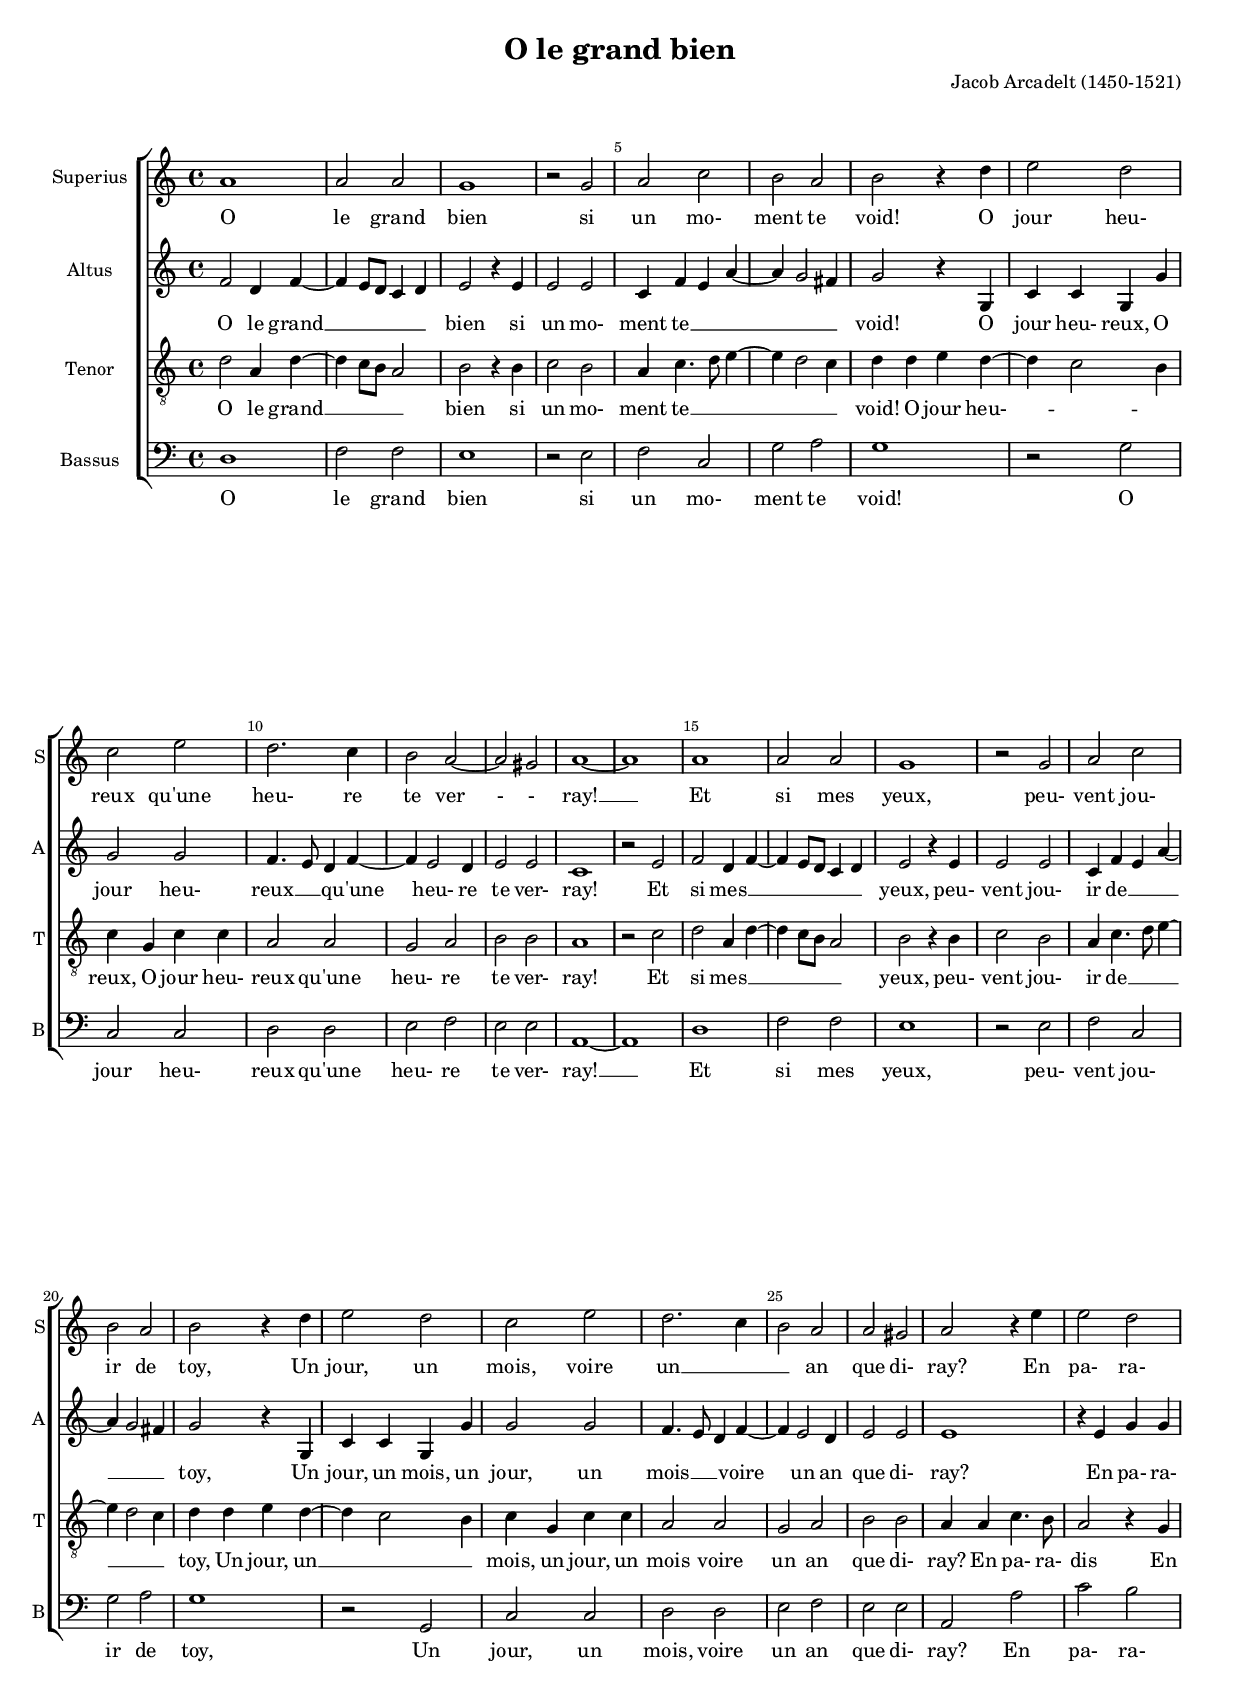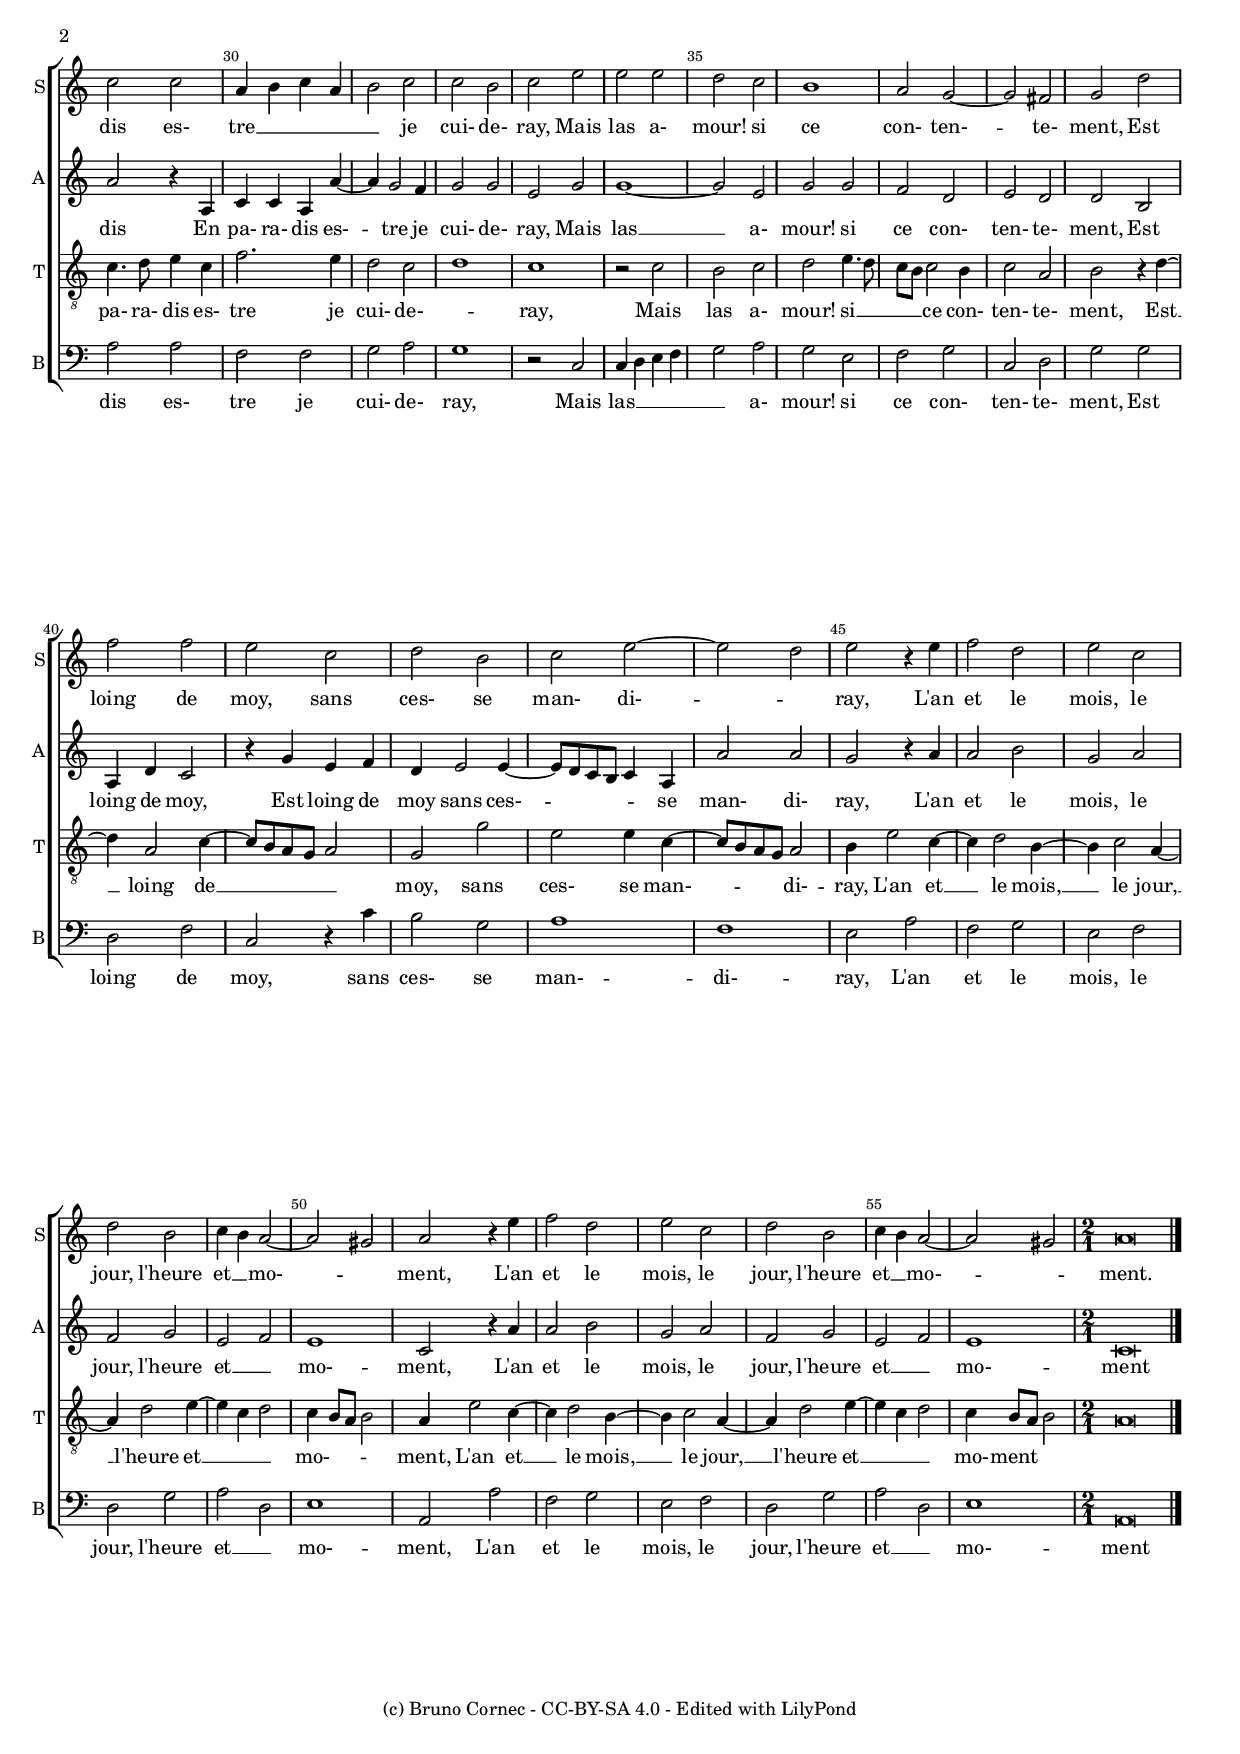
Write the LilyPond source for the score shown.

\version "2.20.0"
\include "italiano.ly"
#(set-global-staff-size 16)
\pointAndClickOff

\header {
    encodingsoftware =  "Lilypond"
    encodingdate =  "2022-07-24"
    composer =  "Jacob Arcadelt (1450-1521)"
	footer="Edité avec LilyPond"
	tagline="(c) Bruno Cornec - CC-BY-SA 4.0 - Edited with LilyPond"
	poet = ""
    title =  "O le grand bien"
    }

global={
  \key do \major \time 2/2
}

PartOne =  \relative la' {
    \clef "treble"
    la1 | % 1
    la2 la2 | % 2
    sol1 | % 3
    r2 sol2 | % 4
    la do | %5
    si la | %6
    si2 r4 re | %7
    mi2 re | %8
    do mi | %9
    re2. do4 | %10
    si2 la2~ | %11
    la sold | %12
    la1~ | %13
    la1 | %14
    la | %15
    la2 la | %16
    sol1 | %17
    r2 sol | %18
    la do | %19
    si la | %20
    si r4 re | %21
    mi2 re | %22
    do mi | %23
    re2. do4 | %24
    si2 la | %25
    la sold | %26
    la r4 mi' | %27
    mi2 re | %28
    do2 do | %29
    la4 si do la | %30
    si2 do | %31
    do si | %32
    do mi | %33
    mi mi | %34
    re do | %35
    si1 | %36
    la2 sol~ |%37
    sol fad | %38
    sol re' | %39
    fa fa | %40
    mi do | %41
    re si | %42
    do mi~ | %43
    mi re | %44
    mi r4 mi | %45
    fa2 re | %46
    mi do | %47
    re si | %48
    do4 si la2~ | %49
    la sold | %50
    la r4 mi' | %51
    fa2 re | %52
    mi do | %53
    re si | %54
    do4 si la2~ | %55
    la sold | %56
    \time 2/1
    la\breve | %57
    \bar "|."
    }

PartOneLyrics =  \lyricmode {\set ignoreMelismata = ##t 
    O le grand bien
    si un mo- ment te
    void! O jour heu- reux qu'une heu- re te ver - - ray! __ \skip1
    Et si mes yeux, peu- vent jou- ir de toy, Un
    jour, un mois, voire un __ \skip1 \skip2 an que di- ray? En pa- ra-
    dis es- tre __ \skip1 \skip1 \skip1 \skip1 je cui- de- ray, Mais las a- mour! si ce con- ten-
    -- \skip1 te- ment, Est loing de moy, sans ces- se man- di- --
    \skip1 \skip1 ray, L'an et le mois, le jour, l'heure et __ \skip1 mo- -- \skip1 \skip1
    ment, L'an et le mois, le jour, l'heure et __ \skip1 mo- -- \skip1 \skip1 ment.
    }

PartTwo =  \relative la' {
    \clef "treble" 
    fa2 re4 fa4~ | | % 1
    fa4 mi8 re do4 re | % 2
    mi2 r4 mi4 | % 3
    mi2 mi | %4
    do4 fa mi la~ |%5
    la sol2 fad4 |%6
    sol2 r4 sol,4 | %7
    do do sol sol' | %8
    sol2 sol | %9
    fa4. mi8 re4 fa4~ | %10
    fa mi2 re4 | %11
    mi2 mi | %12
    do1 |%13
    r2 mi | %14
    fa re4 fa~ | %15
    fa mi8 re do4 re | %16
    mi2 r4 mi | %17
    mi2 mi | %18
    do4 fa mi la~ | %19
    la sol2 fad4 | %20
    sol2 r4 sol, | %21
    do4 do sol sol' | %22
    sol2 sol | %23
    fa4. mi8 re4 fa~ | %24
    fa mi2 re4 | %25
    mi2 mi | %26
    mi1 | %27
    r4 mi sol sol | %28
    la2 r4 la,4 | %29
    do do la la'~ | %30
    la sol2 fa4 | %31
    sol2 sol | %32
    mi sol | %33
    sol1~ | %34
    sol2 mi | %35
    sol sol | %36
    fa re | %37
    mi2 re | %38
    re si | %39
    la4 re do2 | %40
    r4 sol' mi fa | %41
    re mi2 mi4~ | %42
    mi8 re do si do4 la | %43
    la'2 la | %44
    sol r4 la | %45
    la2 si | %46
    sol la | %47
    fa sol | %48
    mi fa | %49
    mi1 | %50
    do2 r4 la'4 | %51
    la2 si | %52
    sol la | %53
    fa sol | %54
    mi fa | %55
    mi1 | %56
    do\breve | %57
    \bar "|."
    }

PartTwoLyrics =  \lyricmode {\set ignoreMelismata = ##t 
    O le grand __ \skip1 \skip1 \skip1 \skip1 \skip1 bien
    si un mo- ment te __ \skip1 \skip1  \skip1  \skip1  \skip1 
    void! O jour heu- reux, O jour heu- reux __ \skip1 \skip1 qu'une \skip1 heu- re te ver- ray!
    Et si mes __ \skip1 \skip1 \skip1 \skip1 \skip1 \skip1 yeux, peu- vent jou- ir de __ \skip1 \skip1 \skip1 \skip1 \skip1 toy, Un jour, un 
    mois, un jour, un mois __ \skip1 \skip1 voire \skip1 un an que di- ray? En pa- ra-
    dis En pa- ra- dis es- -- \skip1 tre je cui- de- ray, Mais las __ \skip1 a- mour! si ce con-
    ten- te- ment, Est loing de moy, Est loing de moy sans ces- -- \skip1 \skip1 \skip1 \skip1 \skip1 se
    man- di- ray, L'an et le mois, le jour, l'heure et __ \skip1 mo- -- 
    ment, L'an et le mois, le jour, l'heure et __ \skip1 mo- -- ment
    }

PartThree =  \relative la {
    \clef "treble_8"
    re2 la4 re4~ | | % 1
    re4 do8 si la2 | % 2
    si2 r4 si4 | % 3
    do2 si | %4
    la4 do4. re8 mi4~ |%5
    mi re2 do4|%6
    re4 re mi re~ | %7
    re do2 si4 | %8
    do sol do do | %9
    la2 la | %10
    sol la | %11
    si si | %12
    la1 | %13
    r2 do | %14
    re la4 re~ | %15
    re do8 si la2 | %16
    si r4 si | %17
    do2 si | %18
    la4 do4. re8 mi4~ | %19
    mi re2 do4 | %20
    re re mi re~ | %21
    re do2 si4 | %22
    do sol do do | %23
    la2 la | %24
    sol la | %25
    si si |%26
    la4 la do4. si8 | %27
    la2 r4 sol | %28
    do4. re8 mi4 do | %29
    fa2. mi4 | %30
    re2 do | %31
    re1 | %32
    do1 | %33
    r2 do | %34
    si do | %35
    re mi4. re8 | %36
    do si do2 si4 | %37
    do2 la | %38
    si r4 re~ | %39
    re la2 do4~ | %40
    do8 si la sol la2 | %41
    sol sol' | %42
    mi mi4 do~ | %43
    do8 si la sol la2 | %44
    si4 mi2 do4~ | %45
    do re2 si4~ | %46
    si do2 la4~ | %47
    la re2 mi4~ | %48
    mi do re2 | %49
    do4 si8 la si2 | %50
    la4 mi'2 do4~ | %51
    do re2 si4~ | %52
    si do2 la4~ | %53
    la re2 mi4~ | %54
    mi do re2 | %55
    do4 si8 la si2 | %56
    \time 2/1
    la\breve | %57
    \bar "|."
    }

PartThreeLyrics =  \lyricmode {\set ignoreMelismata = ##t
    O le grand __ \skip1 \skip1 \skip1 \skip1 bien
    si un mo- ment te __ \skip1 \skip1  \skip1  \skip1  \skip1 
    void! O jour heu- -- \skip1 \skip1 \skip1 reux, O jour heu- reux qu'une heu- re te ver- ray!
    Et si mes __ \skip1 \skip1 \skip1 \skip1 \skip1 yeux, peu- vent jou- ir de __ \skip1 \skip1 \skip1 \skip1 \skip1 toy, Un jour, un 
    __ \skip1 \skip1 \skip1 mois, un jour, un mois voire un an que di- ray? En pa- ra- dis En
    pa- ra- dis es- tre je cui- de- -- \skip1 ray, Mais las a- mour! si __ \skip1 \skip1 \skip1 ce con-
    ten- te- ment, Est __ \skip1 loing de __ \skip1 \skip1 \skip1 \skip1 \skip1 moy, sans ces- se man- --
    \skip1 \skip1 \skip1 \skip1 di- -- ray, L'an et __ \skip1 le mois, __ \skip1 le jour, __ \skip1 l'heure et __ \skip1 \skip1 \skip1 mo- -- \skip1 \skip1 \skip1
    ment, L'an et __ \skip1 le mois, __ \skip1 le jour, __ \skip1 l'heure et __ \skip1 \skip1 \skip1 mo- -- ment
    }

PartFour =  \relative la, {
    \clef "bass" 
    re1 | % 1
    fa2 fa2 | % 2
    mi1 | % 3
    r2 mi2 | % 4
    fa do | %5
    sol' la | %6
    sol1 | %7
    r2 sol | %8
    do, do | %9
    re re | %10
    mi fa | %11
    mi mi | %12
    la,1~ | %13
    la | %14
    re | %15
    fa2 fa | %16
    mi1 | %17
    r2 mi | %18
    fa do | %19
    sol' la | %20
    sol1 | %21
    r2 sol, | %22
    do do | %23
    re re | %24
    mi fa | %25
    mi mi | %26
    la, la' | %27
    do si | %28
    la la | %29
    fa fa | %30
    sol la | %31
    sol1 | %32
    r2 do, | %33
    do4 re mi fa | %34
    sol2 la | %35
    sol mi | %36
    fa sol | %37
    do,2 re | %38
    sol sol | %39
    re fa | %40
    do r4 do' | %41
    si2 sol | %42
    la1 | %43
    fa1 | %44
    mi2 la | %45
    fa sol | %46
    mi fa | %47
    re sol | %48
    la re, | %49
    mi1 | %50
    la,2 la' | %51
    fa sol | %52
    mi fa | %53
    re sol | %54
    la re, | %55
    mi1 | %56
    \time 2/1
    la,\breve | %57
    \bar "|."
    }

PartFourLyrics =  \lyricmode {\set ignoreMelismata = ##t
    O le grand bien
    si un mo- ment te
    void! O jour heu- reux qu'une heu- re te ver- ray! __ \skip1
    Et si mes yeux, peu- vent jou- ir de toy,
    Un jour, un mois, voire un an que di- ray? En pa- ra-
    dis es- tre je cui- de- ray, Mais las __ \skip1 \skip1 \skip1 \skip1 a- mour! si ce con-
    ten- te- ment, Est loing de moy, sans ces- se man- -- 
    di- -- ray, L'an et le mois, le jour, l'heure et __ \skip1 mo- -- 
    ment, L'an et le mois, le jour, l'heure et __ \skip1 mo- -- ment
    }

% The score definition
\score {
    <<
        
        \new StaffGroup \with { \hide SpanBar }
        
        <<
                \new Staff
                <<
                    \set Staff.instrumentName = "Superius"
                    \set Staff.shortInstrumentName = "S"
                
                    \context Staff << 
                        \mergeDifferentlyDottedOn\mergeDifferentlyHeadedOn
                        \context Voice = "PartOne" {  \PartOne }
                        \new Lyrics \lyricsto "PartOne" { \set stanza = "" \PartOneLyrics }
                    >>
                >>
                \new Staff
                <<
                    \set Staff.instrumentName = "Altus"
                    \set Staff.shortInstrumentName = "A"
                    
                    \context Staff << 
                        \mergeDifferentlyDottedOn\mergeDifferentlyHeadedOn
                        \context Voice = "PartTwo" {  \PartTwo }
                        \new Lyrics \lyricsto "PartTwo" { \set stanza = "" \PartTwoLyrics }
                        >>
                >>
                \new Staff
                <<
                    \set Staff.instrumentName = "Tenor"
                    \set Staff.shortInstrumentName = "T"
                    
                    \context Staff << 
                        \mergeDifferentlyDottedOn\mergeDifferentlyHeadedOn
                        \context Voice = "PartThree" {  \PartThree }
                        \new Lyrics \lyricsto "PartThree" { \set stanza = "" \PartThreeLyrics }
                        >>
                >>
                \new Staff
                <<
                    \set Staff.instrumentName = "Bassus"
                    \set Staff.shortInstrumentName = "B"
                    
                    \context Staff << 
                        \mergeDifferentlyDottedOn\mergeDifferentlyHeadedOn
                        \context Voice = "PartFour" {  \PartFour }
                        \new Lyrics \lyricsto "PartFour" { \set stanza = "" \PartFourLyrics }
                        >>
                >>
                
            >>
        >>
    \layout {
        \override Score.BarNumber.break-visibility = #end-of-line-invisible
  	% Print a bar number every five measures
  	\set Score.barNumberVisibility = #(every-nth-bar-number-visible 5)
	\context {
        \Score
  	\override System.skyline-horizontal-padding = #7.0
      }
    }
}
    % To create MIDI output, uncomment the following line:
    %  \midi {\tempo 4 = 120 }

\paper  {
   max-systems-per-page = 3
  %markup-system-spacing = 32\mm
}
